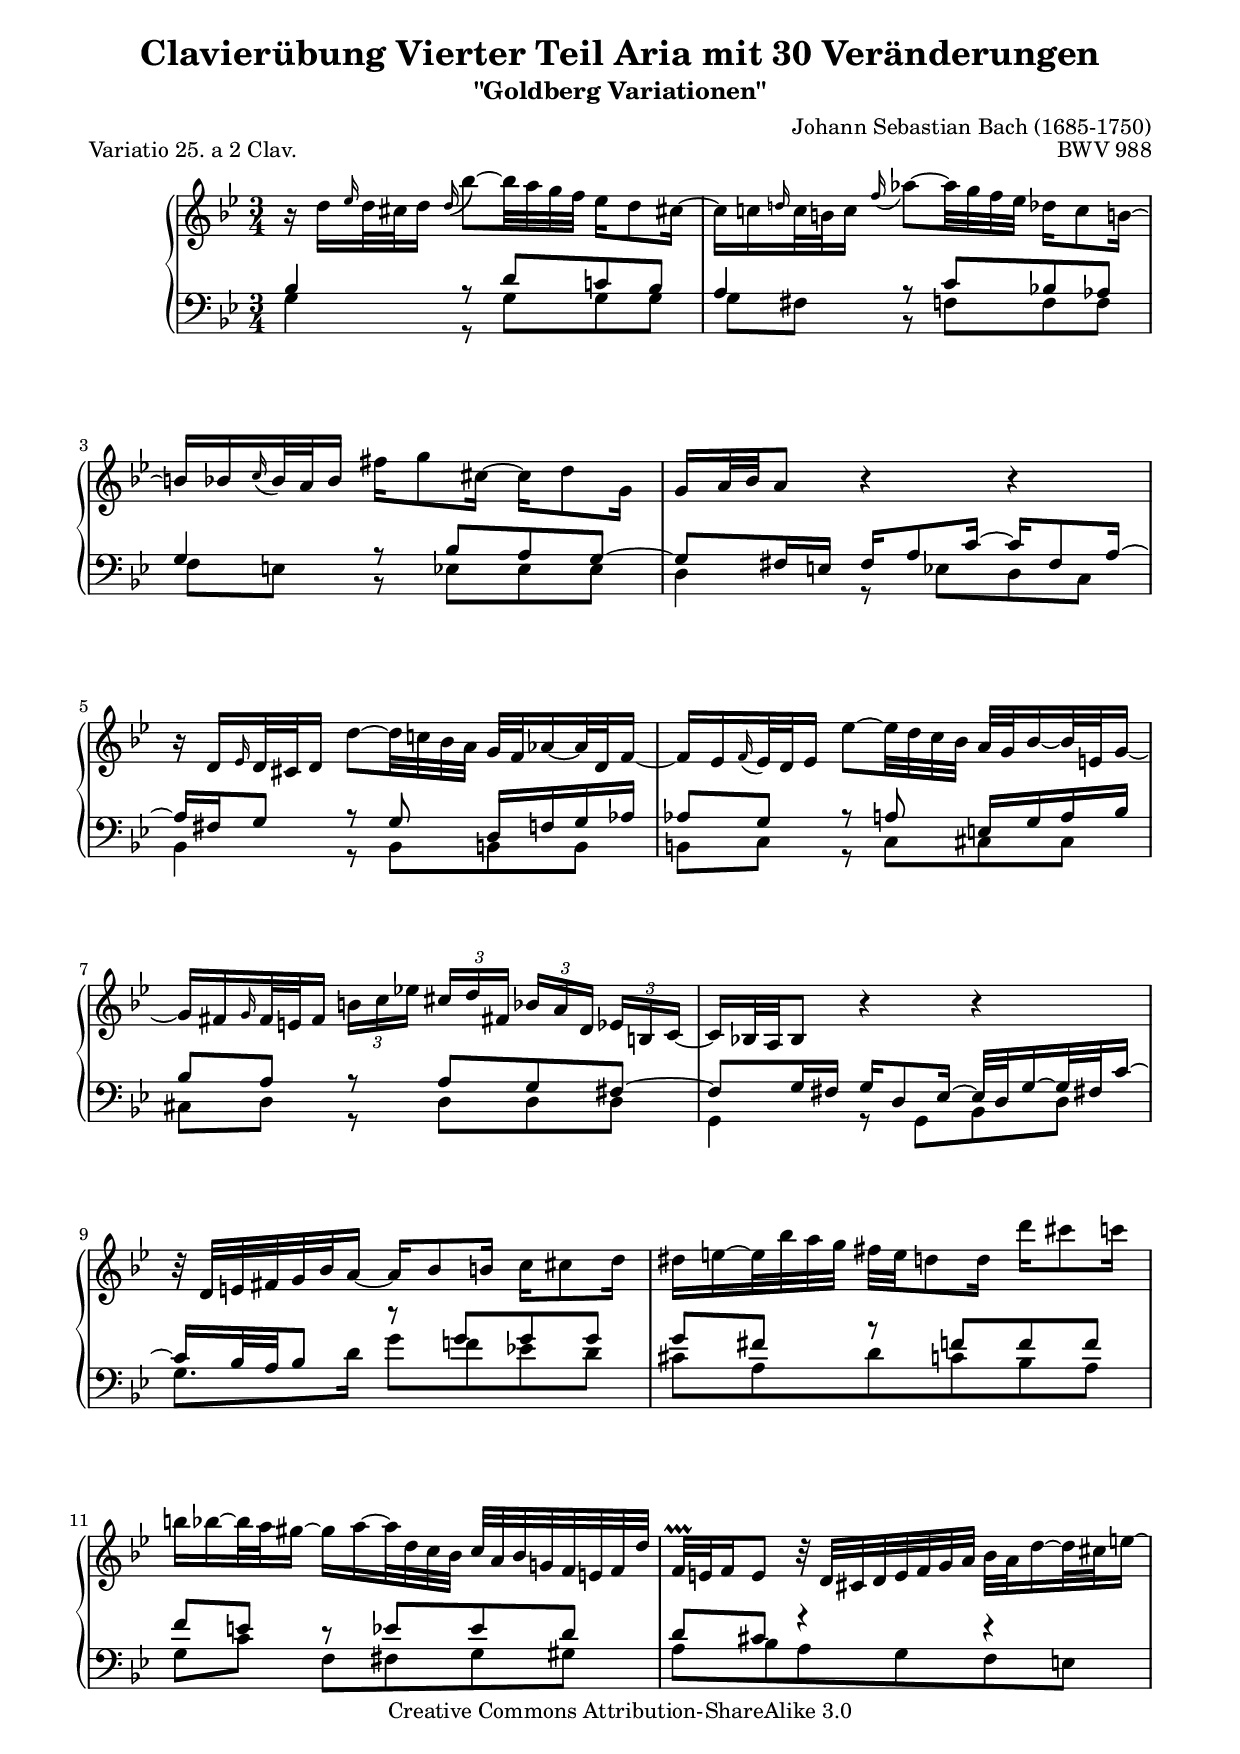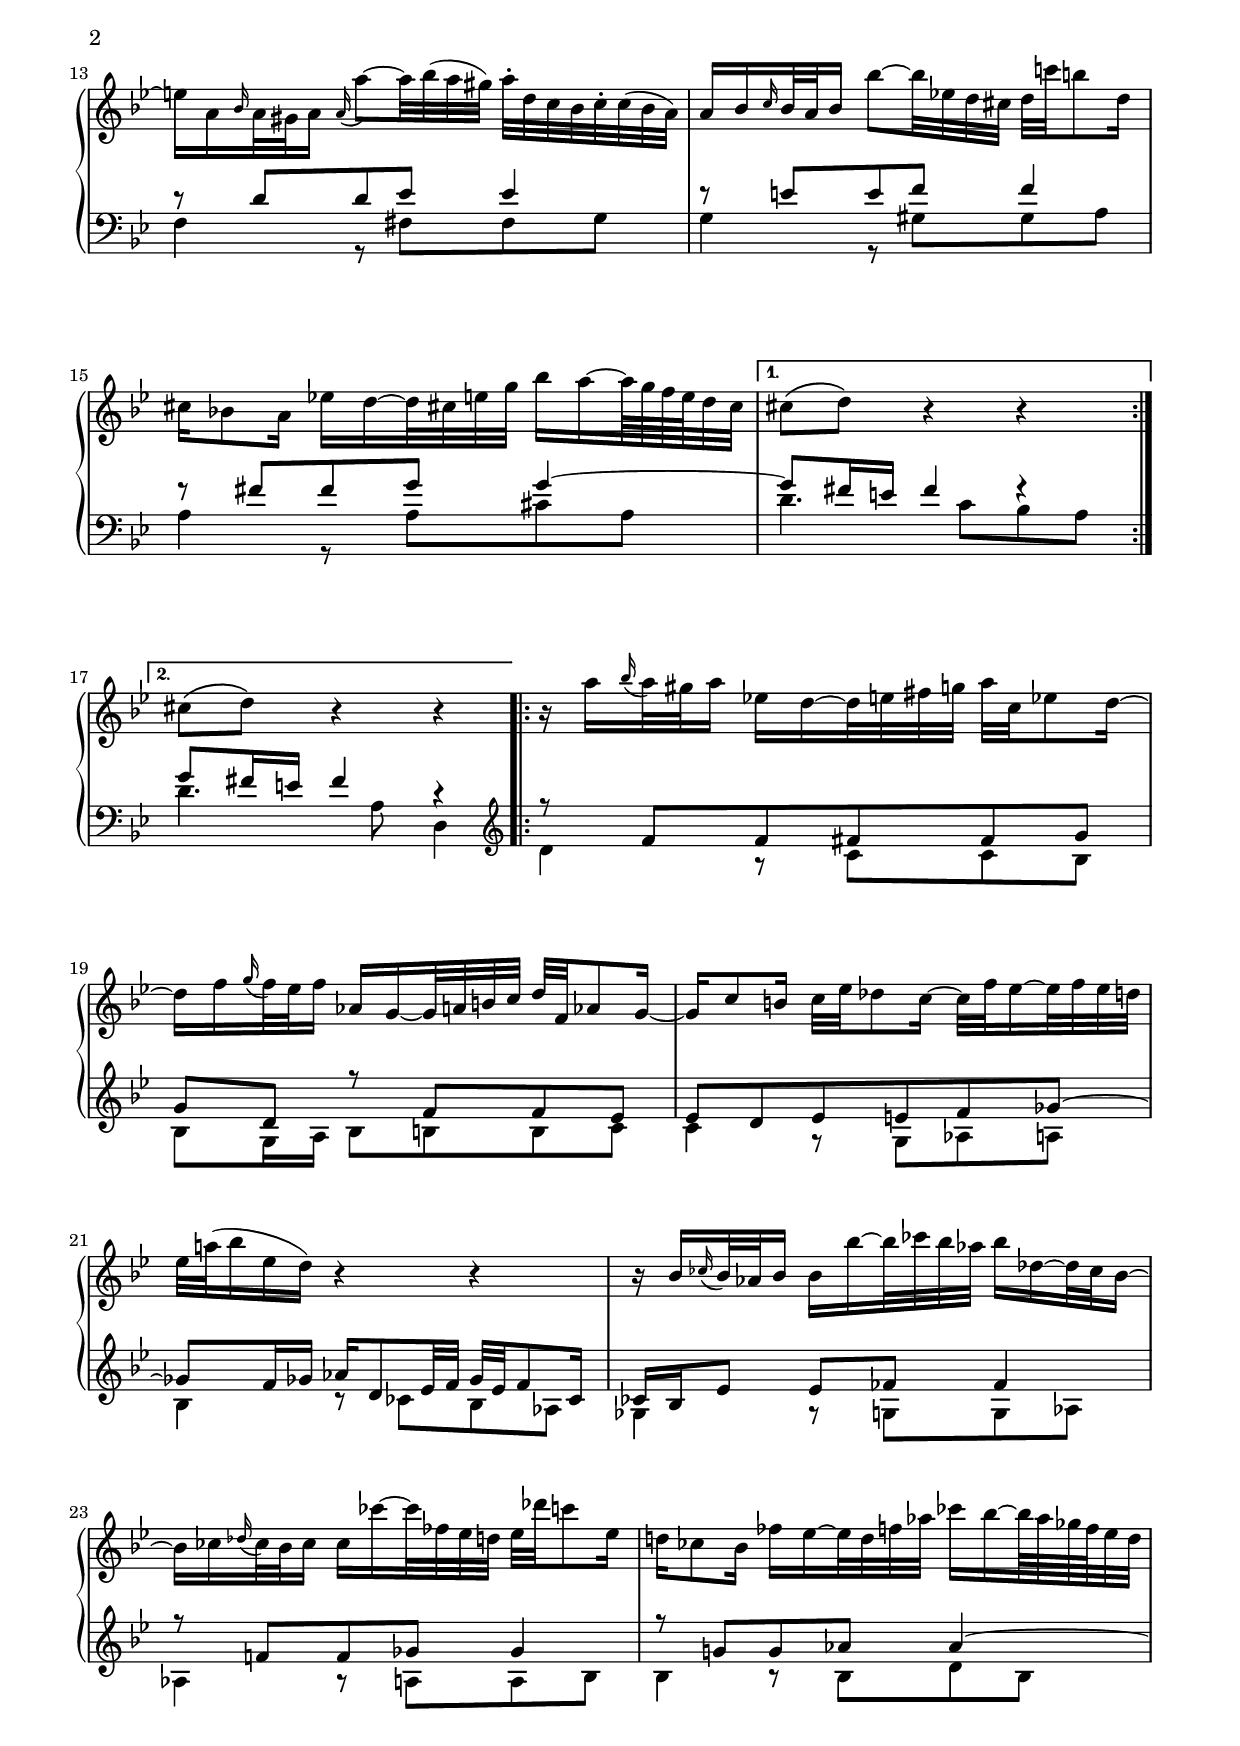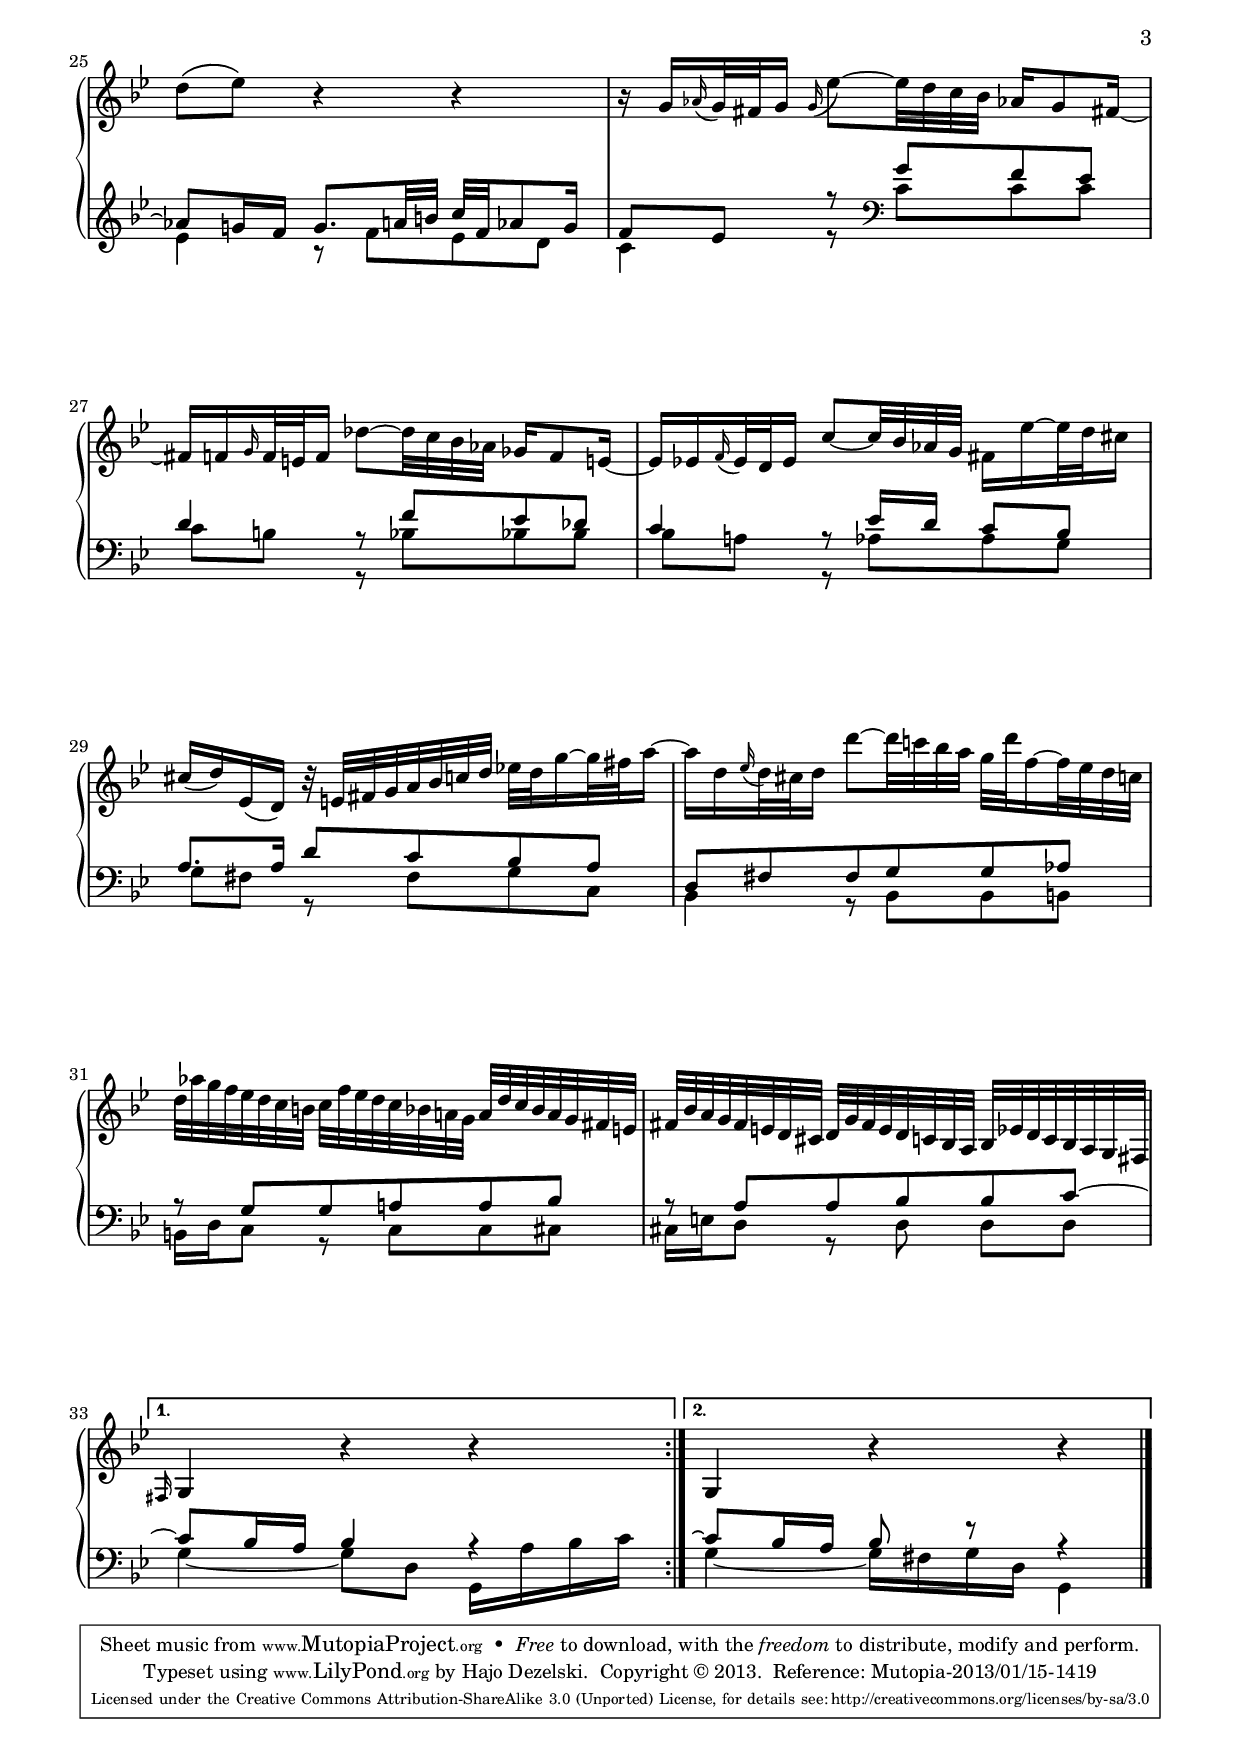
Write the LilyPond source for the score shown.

\version "2.16.1"

\paper {
	top-system-spacing #'basic-distance = #0.0
	%indent = 0.0
	line-width = 18.0\cm
	ragged-bottom = ##f
	ragged-last-bottom = ##f
}

% #(set-default-paper-size "a4")

#(set-global-staff-size 19)

\header {
	title = "Clavierübung Vierter Teil Aria mit 30 Veränderungen"
	subtitle = "\"Goldberg Variationen\""
	piece = "Variatio 25. a 2 Clav."
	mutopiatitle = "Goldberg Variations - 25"
	composer = "Johann Sebastian Bach (1685-1750)"
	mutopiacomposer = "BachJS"
	opus = "BWV 988"
	date = "1741"
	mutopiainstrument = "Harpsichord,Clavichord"
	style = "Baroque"
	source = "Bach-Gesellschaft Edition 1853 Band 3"
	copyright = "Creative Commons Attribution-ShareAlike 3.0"
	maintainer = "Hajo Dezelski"
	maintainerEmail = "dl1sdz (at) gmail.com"
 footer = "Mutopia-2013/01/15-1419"
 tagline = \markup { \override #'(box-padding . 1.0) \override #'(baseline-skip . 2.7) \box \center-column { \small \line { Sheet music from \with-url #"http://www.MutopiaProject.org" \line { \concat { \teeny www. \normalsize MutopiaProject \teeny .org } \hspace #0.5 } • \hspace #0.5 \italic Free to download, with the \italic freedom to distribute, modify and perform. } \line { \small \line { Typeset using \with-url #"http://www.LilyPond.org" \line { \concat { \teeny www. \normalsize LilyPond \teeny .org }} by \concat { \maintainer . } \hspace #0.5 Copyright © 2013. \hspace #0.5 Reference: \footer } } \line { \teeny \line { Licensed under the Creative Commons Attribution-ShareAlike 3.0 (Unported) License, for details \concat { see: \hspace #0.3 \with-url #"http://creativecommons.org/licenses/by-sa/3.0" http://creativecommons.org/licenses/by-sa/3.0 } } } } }
}

soprano = \relative d'' {
	\repeat volta 2 { %begin repeated section
		r16 d16 [ \grace es16 d32 cis d16 ] \once \override Slur #'direction = #UP \appoggiatura d16 bes'8 ~ [ bes32 a g f ] es16 [ d8 cis!16 ~ ] | % 1
		cis16 [ c \grace d!16 c32 b c16 ]  \appoggiatura  f16 as8 ~ [ as32 g f es ] des16 [ c8 b!16 ~ ] | % 2
		b16 [ bes  \appoggiatura  c16 bes32 a bes16 ] fis' [ g8 cis,16 ~ ] cis [ d8 g,16 ] | % 3
		g16 [ a32 bes a8 ] r4 r4 | % 4
		r16 d,16 [ \grace ees16 d32 cis d16 ] d'8 ~ [ d32 c! bes a ] g [ f as16 ~ as32 d, f16 ~ ] | % 5
		f16 [ es  \appoggiatura  f16 es32 d es16 ] es'8 ~ [ es32 d c bes ] a32 [ g bes16 ~ bes32 e,32 g16 ~] | % 6
		g16 [ fis \grace g16 fis32 e fis16 ] 
		\times 2/3 { b16 [ c es! ] } 
		\times 2/3 { cis16  [d fis,! ] } 
		\times 2/3 { bes16 [ a d,] } 
		\times 2/3 { es16 [ b c ~ ] } | % 7
		c16 [ bes!32 a bes8 ] r4 r4 | % 8
		r32 d32 [ e fis g bes a16 ~ ] a16 [ bes8 b16 ] c16 [ cis8 d16 ] | % 9
		dis16 [ e ~ e32 bes' a g ] fis [ e d8 d16 ] d' [ cis8 c16 ] | % 10
		b16 [ bes ~ bes32 a gis16 ~ ] gis [ a ~ a32 d, c bes ] c [ a bes g! f e f d' ] | % 11
		f,32 \prallprall [ e f16 e8 ] r32 d32 [ cis d e f g a ] bes [ a d16 ~ d32 cis e16 ~ ] | % 12
		e16 [ a, \grace bes16 a32 gis a16 ] \once \override Slur #'direction = #UP  \appoggiatura a16 a'8 ~ [ a32 bes (a gis ) ] a-. [ d, c bes c-. c (bes a ) ] | % 13
		a16 [ bes \grace c16 bes32 a bes16 ] bes'8 ~ [ bes32 es,! d cis ] d [ c'! b8 d,16 ] | % 14
		cis16 [ bes!8 a16 ] es'!16 [ d ~ d32 cis! e g ] bes16 [ a ~ a64 g f e d32 cis ] | % 15 
	} %end of repeated section
	
	\alternative {
		{cis8\( [ d\) ] r4 r4 }
		{cis8\( [ d\) ] r4 r4 }
	}

 	\repeat volta 2 { %begin repeated section
		r16 a'16 [ \appoggiatura  bes16  a32 gis a16 ] es! [ d ~ d32 e fis g ] a [ c, es8 d16 ~ ] | % 17
		d16 [ f  \appoggiatura g16 f32 es f16 ] as, [ g ~ g32 a b c ] d [ f, as8 g16 ~ ] | % 18
		g16 [ c8 b16 ] c32 [ es des8 c16 ~ ] c32 [ f es16 ~ es32 f es d ] | % 19
		es32 [ a! ( bes16 es, d ) ] r4 r4 | % 20
		r16 bes16 [ \appoggiatura ces16 bes32 as bes16 ] bes [ bes' ~ bes32 ces bes as ] bes16 [ des, ~ des32 ces bes16 ~ ] | % 21
		bes16 [ ces  \appoggiatura des16 ces32 bes ces16 ] ces [ ces' ~ ces32 fes, es d] es [ des' c8 es,16 ] | % 22
		d!16 [ ces8 bes16 ] fes' [ es ~ es32 d f as ] ces16 [ bes ~ bes64 as64 ges64 f64 es32 d ] | % 23
		d8\( [ es8\) ] r4 r4 | % 24
		r16 g,16 [ \appoggiatura as16 g32 fis g16 ] \once \override Slur #'direction = #UP \appoggiatura g16 es'8 ~ [ es32 d c bes ] as!16 [ g8 fis!16 ] ~ | % 25
		fis16 [ f \grace g16 f32 e f16 ] des'8 ~ [ des32 c bes as ] ges16 [ f8 e!16 ~ ] | % 26
		e16 [ es  \appoggiatura f16 es32 d es16 ] c'8 ~ [ c32 bes as g ] fis16 [ es' ~ es32 d cis16 ] | % 27
		cis16 [ (d) es, (d) ] r32 e32 [ fis g a bes c d ] es! [ d g16 ~ g32 fis a16 ~ ] | % 28
		a16 [ d,  \appoggiatura es16 d32 cis d16 ] d'8 ~ [ d32 c! bes a ] g [ d' f,16 ~ f32 es d c ] | % 29
		d32 [ as' g f es d c b ] c [ f es d c bes a! g ] a [ d c bes a g fis e ] | % 30
		fis32 [ bes a g fis e d cis ] d [ g fis e d c bes a ] bes [ es d c bes a g fis ] | % 31	
	} %end repeated section

	\alternative {
		{ \grace fis16  g4 r4 r4 |} % 32 % \grace fis16
		{ g4 r4 r4 \bar "|." |}% 32 
	}
}

%%
%% Bass Clef
%% 

bassOne = \relative c' {
	\repeat volta 2 { %begin repeated section
		\stemUp
		bes4 r8 d8 [ c! bes ] | % 1
		a4 r8 c8 [ bes! as ] | % 2
		g4 r8 bes8 [ a g ~ ] | % 3
		g8 [ fis16 e ] fis [ a8 c16 ~ ] c [ fis,8 a16 ~ ] | % 4
		a16 [ fis g8 ] r8 g8 d16 [ f g as ] | % 5
		as8 [ g ] r8 a e16 [ g a bes ] | % 6
		bes8 [ a ] r8 a [ g fis ~ ] | % 7
		fis8 [ g16 fis ] g [ d8 es16 ~ ] es32 [ d g16 ~ g32 fis! c'16  ~ ] | % 8
		c16 [ bes32 a bes8 ] r8 g' [ g g ] | %9
		g8 [ fis ] r8 f [ f f ] | % 10
		f8 [ e ] r8 es [ es d ] | % 11
		d8 [ cis ] r4 r4 | % 12
		r8 d8 [ d es ] es4 | % 13
		r8 e8 [ e f ] f4 | % 14
		r8 fis8 [ fis g ] g4 ~ | % 15
	} %end of repeated section

	\alternative { 
		{ g8 [ fis16 e ] fis4 fis4\rest }
		{ g8 [ fis16 e ] fis4 r4 }
	}
 
	\repeat volta 2 { %begin repeated section
		r8 f8 [ f fis fis g ] | % 17
		g8 [ d ] r8 f8 [ f es ] | % 18
		es8 [ d es e f ges ~] | % 19
		ges8 [ f16 ges ] as [ d,8 es32 f ] ges [ es f8 ces16 ] | % 20
		ces16 [ bes es8 ] es [ fes ] fes4 | % 21
		r8 f! [ f ges ] ges4 | % 22
		r8 g! [ g as ] as4 ~ | % 23
		as8 [ g!16 f ] g8. [ a32 b ] c [ f, as8 g16 ] | % 24
		f8 [ es ] r8 \clef "bass" g [ f es ] | % 25
		d4 r8 f8 [ es des ] | % 26
		c4 r8 es16 [ d ] c8 [ bes ] | % 27
		a8. [ a16 ] d8 [ c bes a ] | % 28
		d,8 [ fis fis g g as ] | % 29
		r8 g [ g a! a bes ] | % 30
		r8 a [ a bes bes c ~ ] | % 31
	} %end repeated section

	\alternative {
		{c8 [ bes16 a ] bes4 r4 |} % 32
		{c8\repeatTie [ bes16 a ] bes8 r8 r4 |} % 34
	}
}

bassTwo = \relative g {
	\repeat volta 2 { %begin repeated section
		\stemDown	 
		g4 r8 g8 [ g g ] | % 1
		g8 [ fis ] b, \rest f' [ f f ] | % 2
		f8 [ e ] b8\rest es8 [ es es ] | % 3
		d4 r8 es8 [ d  c ] | % 4
		bes4 r8 bes8 [ b b ] | % 5
		b8 [ c ] r8 c8 [ cis cis ] | % 6
		cis8 [ d ] r8 d [ d d ] | % 7
		g,4 r8 g [ bes d ] | % 8
		g8. [ d'16 ] g8 [ f! es! d ] | % 9
		cis8 [ a d c bes a ] | % 10
		g8 [ c ] f, [ fis g gis ] | % 11
		a8 [ bes a g f e ] | % 12
		f4 r8 fis8 [ fis g ] | % 13
		g4 r8 gis8 [ gis a ] | % 14
		a4 r8 a8 [ cis a ] | % 15
	} %end of repeated section

	\alternative { 
		{ d4. c8 [ bes a ] | } % 16
		{ d4. a8 d,4 | } % 16
	}
 
	\repeat volta 2 { %begin repeated section
		\clef "treble" 
		d'4 r8 c [ c bes ] | % 17
		bes8 [ g16 a ] bes8 [ b b c ] | % 18
		c4 r8 g8 [ as a ] | % 19
		bes4 r8 ces8 [ bes as] | % 20
		ges4 r8 g8 [ g  as ] | % 21
		as4 r8 a8 [ a bes ] | % 22
		bes4 r8 bes8 [ d bes ] | % 23
		es4 r8 f8 [ es  d ] | % 24
		c4 r8 \clef "bass" c8 [ c c ] | % 25
		c8 [ b ] r8 bes8 [ bes! bes ] | % 26
		bes8 [ a! ] r8 as8 [ as g ] | % 27
		g8 [ fis ] r8 fis8 [ g c, ] | % 28
		bes4 r8 bes8 [ bes b ] | % 29
		b16 [ d c8 ] r8 c8 [ c cis ] | % 30
		cis16 [ e d8 ] r8 d8 d [ d ] | % 31
	} %end repeated section
	
	\alternative {
		{ g4 ~ g8 [ d ] g,16 [ a' bes c ] |} % 32
		{ g4 ~ g16 [ fis g d ] g,4 |} % 32
	}
}

bass = << \bassOne \\ \bassTwo>>

%% Merge score - Piano staff

\score {
	\context PianoStaff <<
	%\set PianoStaff.instrumentName = "Clavier "
	\set PianoStaff.midiInstrument = "harpsichord"
	\new Staff = "upper" { \clef "treble" \key g \minor \time 3/4 \soprano }
	\new Staff = "lower" { \clef "bass" \key g \minor \time 3/4 \bass }
		% \clef "bass" \key bes \major \time 3/4 
	>>
	\layout{ }
	\midi { }
}
